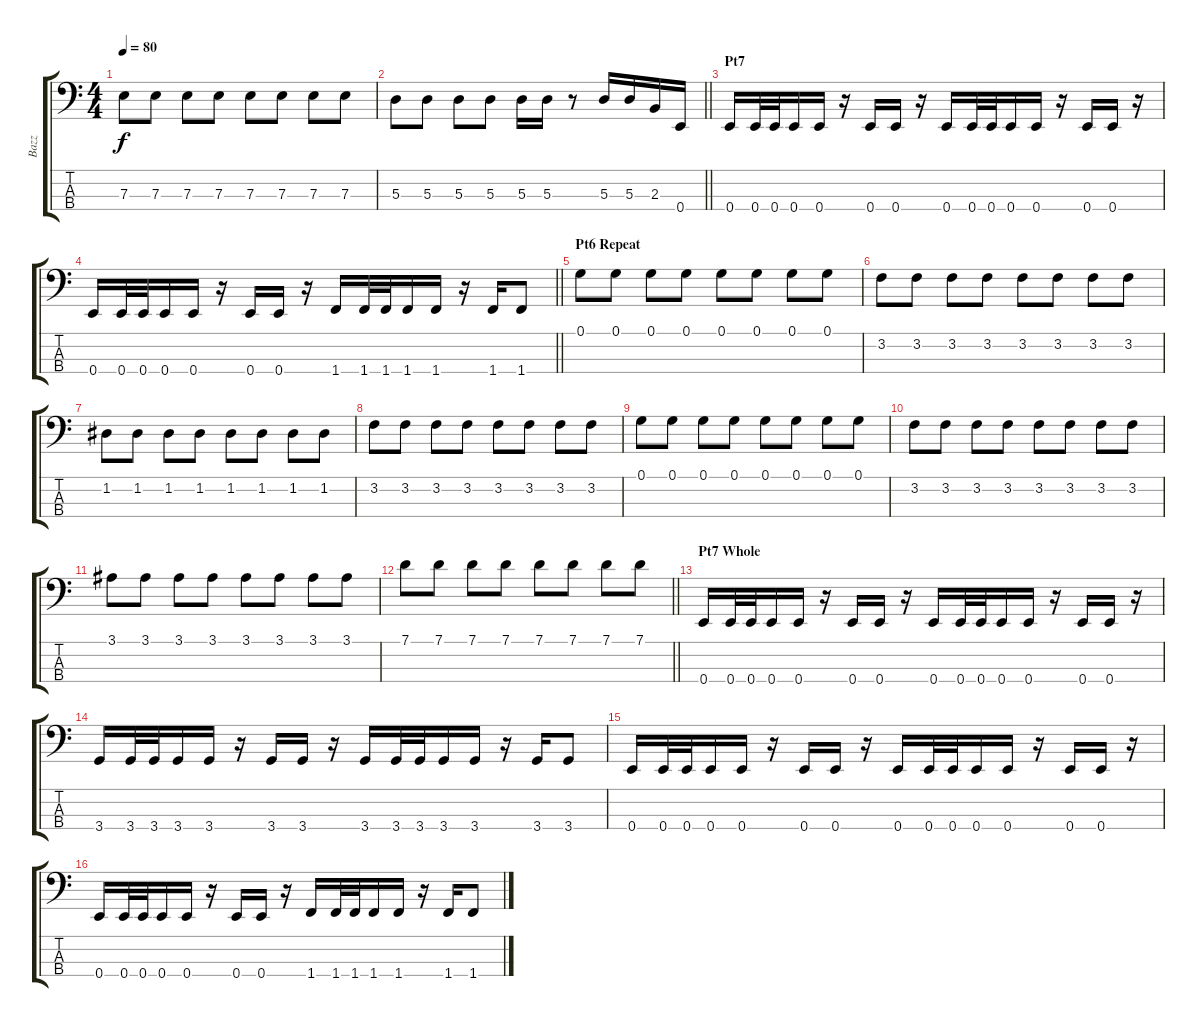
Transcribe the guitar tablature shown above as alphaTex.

\track ("Bazz" "Bazz") {instrument electricbasspick}
\staff {score tabs}
\tuning (G2 D2 A1 E1) {hide}
\ts (4 4)
\tempo 80
\clef f4
\ks c
7.3.8{dy f} 7.3.8 7.3.8 7.3.8 7.3.8 7.3.8 7.3.8 7.3.8 |
\barLineRight lightlight
5.3.8 5.3.8 5.3.8 5.3.8 5.3.16 5.3.16 r.8 5.3.16 5.3.16 2.3.16 0.4.16 |
\section ("" "Pt7")
0.4.16 0.4.32 0.4.32 0.4.16 0.4.16 r.16 0.4.16 0.4.16 r.16 0.4.16 0.4.32 0.4.32 0.4.16 0.4.16 r.16 0.4.16 0.4.16 r.16 |
\barLineRight lightlight
0.4.16 0.4.32 0.4.32 0.4.16 0.4.16 r.16 0.4.16 0.4.16 r.16 1.4.16 1.4.32 1.4.32 1.4.16 1.4.16 r.16 1.4.16 1.4.8 |
\section ("" "Pt6 Repeat")
0.1.8 0.1.8 0.1.8 0.1.8 0.1.8 0.1.8 0.1.8 0.1.8 |
3.2.8 3.2.8 3.2.8 3.2.8 3.2.8 3.2.8 3.2.8 3.2.8 |
1.2.8 1.2.8 1.2.8 1.2.8 1.2.8 1.2.8 1.2.8 1.2.8 |
3.2.8 3.2.8 3.2.8 3.2.8 3.2.8 3.2.8 3.2.8 3.2.8 |
0.1.8 0.1.8 0.1.8 0.1.8 0.1.8 0.1.8 0.1.8 0.1.8 |
3.2.8 3.2.8 3.2.8 3.2.8 3.2.8 3.2.8 3.2.8 3.2.8 |
3.1.8 3.1.8 3.1.8 3.1.8 3.1.8 3.1.8 3.1.8 3.1.8 |
\barLineRight lightlight
7.1.8 7.1.8 7.1.8 7.1.8 7.1.8 7.1.8 7.1.8 7.1.8 |
\section ("" "Pt7 Whole")
0.4.16 0.4.32 0.4.32 0.4.16 0.4.16 r.16 0.4.16 0.4.16 r.16 0.4.16 0.4.32 0.4.32 0.4.16 0.4.16 r.16 0.4.16 0.4.16 r.16 |
3.4.16 3.4.32 3.4.32 3.4.16 3.4.16 r.16 3.4.16 3.4.16 r.16 3.4.16 3.4.32 3.4.32 3.4.16 3.4.16 r.16 3.4.16 3.4.8 |
0.4.16 0.4.32 0.4.32 0.4.16 0.4.16 r.16 0.4.16 0.4.16 r.16 0.4.16 0.4.32 0.4.32 0.4.16 0.4.16 r.16 0.4.16 0.4.16 r.16 |
0.4.16 0.4.32 0.4.32 0.4.16 0.4.16 r.16 0.4.16 0.4.16 r.16 1.4.16 1.4.32 1.4.32 1.4.16 1.4.16 r.16 1.4.16 1.4.8
